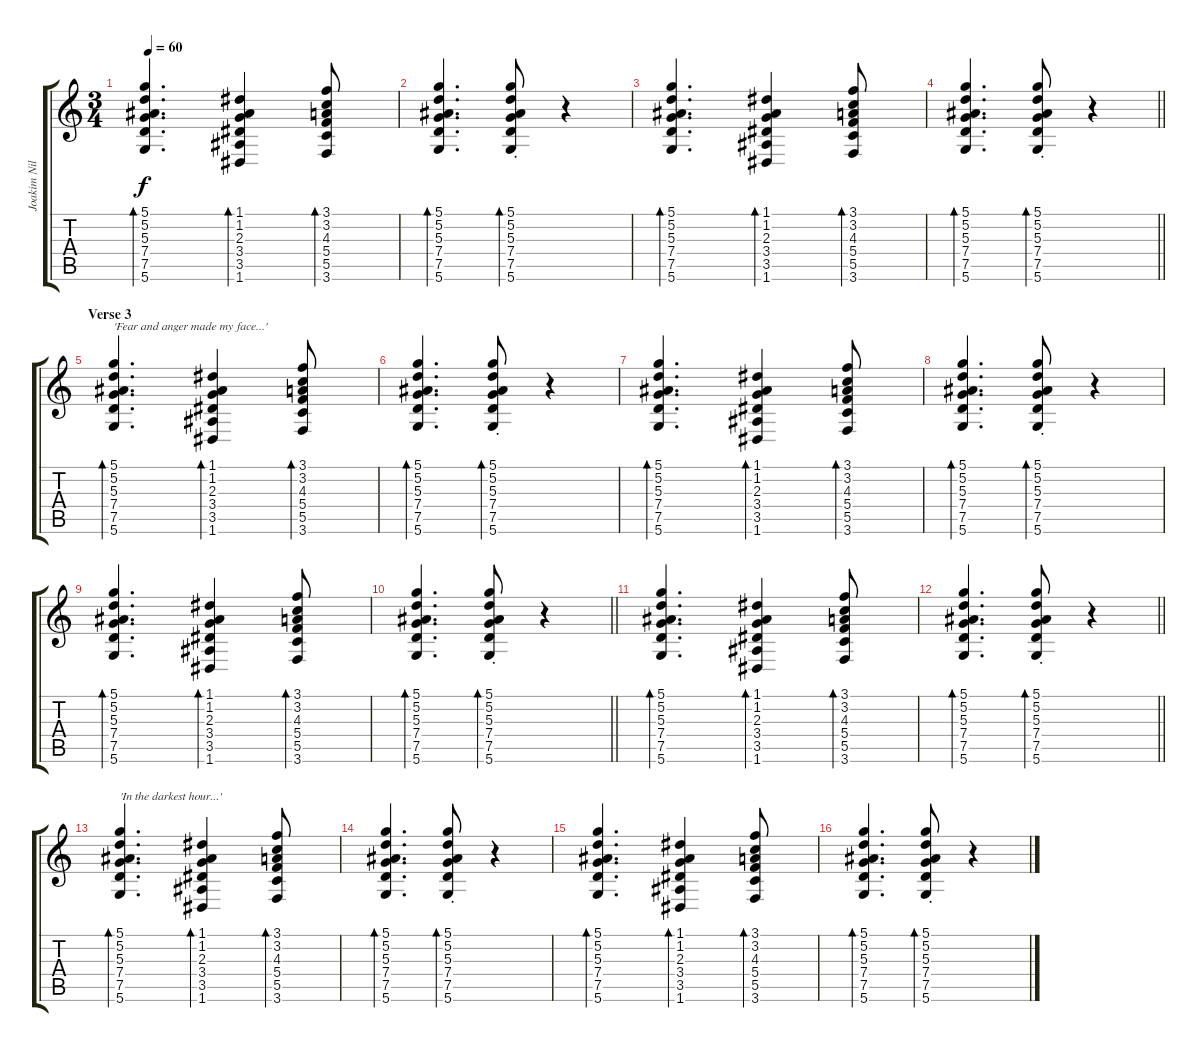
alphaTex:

\track ("Joakim Nilsson" "Joakim Nil") {instrument electricguitarjazz}
\staff {score tabs}
\tuning (D4 A3 F3 C3 G2 D2) {hide}
\ts (3 4)
\tempo 60
\clef g2
\ks c
(5.1 5.2 5.3 7.4 7.5 5.6).4{d bd 30 dy f} (1.1 1.2 2.3 3.4 3.5 1.6).4{bd 30} (3.1 3.2 4.3 5.4 5.5 3.6).8{bd 30} |
(5.1 5.2 5.3 7.4 7.5 5.6).4{d bd 30} (5.1{st} 5.2{st} 5.3{st} 7.4{st} 7.5{st} 5.6{st}).8{bd 30} r.4 |
(5.1 5.2 5.3 7.4 7.5 5.6).4{d bd 30} (1.1 1.2 2.3 3.4 3.5 1.6).4{bd 30} (3.1 3.2 4.3 5.4 5.5 3.6).8{bd 30} |
\barLineRight lightlight
(5.1 5.2 5.3 7.4 7.5 5.6).4{d bd 30} (5.1{st} 5.2{st} 5.3{st} 7.4{st} 7.5{st} 5.6{st}).8{bd 30} r.4 |
\section ("" "Verse 3")
(5.1 5.2 5.3 7.4 7.5 5.6).4{d bd 30 txt "'Fear and anger made my face...'"} (1.1 1.2 2.3 3.4 3.5 1.6).4{bd 30} (3.1 3.2 4.3 5.4 5.5 3.6).8{bd 30} |
(5.1 5.2 5.3 7.4 7.5 5.6).4{d bd 30} (5.1{st} 5.2{st} 5.3{st} 7.4{st} 7.5{st} 5.6{st}).8{bd 30} r.4 |
(5.1 5.2 5.3 7.4 7.5 5.6).4{d bd 30} (1.1 1.2 2.3 3.4 3.5 1.6).4{bd 30} (3.1 3.2 4.3 5.4 5.5 3.6).8{bd 30} |
(5.1 5.2 5.3 7.4 7.5 5.6).4{d bd 30} (5.1{st} 5.2{st} 5.3{st} 7.4{st} 7.5{st} 5.6{st}).8{bd 30} r.4 |
(5.1 5.2 5.3 7.4 7.5 5.6).4{d bd 30} (1.1 1.2 2.3 3.4 3.5 1.6).4{bd 30} (3.1 3.2 4.3 5.4 5.5 3.6).8{bd 30} |
\barLineRight lightlight
(5.1 5.2 5.3 7.4 7.5 5.6).4{d bd 30} (5.1{st} 5.2{st} 5.3{st} 7.4{st} 7.5{st} 5.6{st}).8{bd 30} r.4 |
(5.1 5.2 5.3 7.4 7.5 5.6).4{d bd 30} (1.1 1.2 2.3 3.4 3.5 1.6).4{bd 30} (3.1 3.2 4.3 5.4 5.5 3.6).8{bd 30} |
\barLineRight lightlight
(5.1 5.2 5.3 7.4 7.5 5.6).4{d bd 30} (5.1{st} 5.2{st} 5.3{st} 7.4{st} 7.5{st} 5.6{st}).8{bd 30} r.4 |
(5.1 5.2 5.3 7.4 7.5 5.6).4{d bd 30 txt "'In the darkest hour...'"} (1.1 1.2 2.3 3.4 3.5 1.6).4{bd 30} (3.1 3.2 4.3 5.4 5.5 3.6).8{bd 30} |
(5.1 5.2 5.3 7.4 7.5 5.6).4{d bd 30} (5.1{st} 5.2{st} 5.3{st} 7.4{st} 7.5{st} 5.6{st}).8{bd 30} r.4 |
(5.1 5.2 5.3 7.4 7.5 5.6).4{d bd 30} (1.1 1.2 2.3 3.4 3.5 1.6).4{bd 30} (3.1 3.2 4.3 5.4 5.5 3.6).8{bd 30} |
(5.1 5.2 5.3 7.4 7.5 5.6).4{d bd 30} (5.1{st} 5.2{st} 5.3{st} 7.4{st} 7.5{st} 5.6{st}).8{bd 30} r.4
